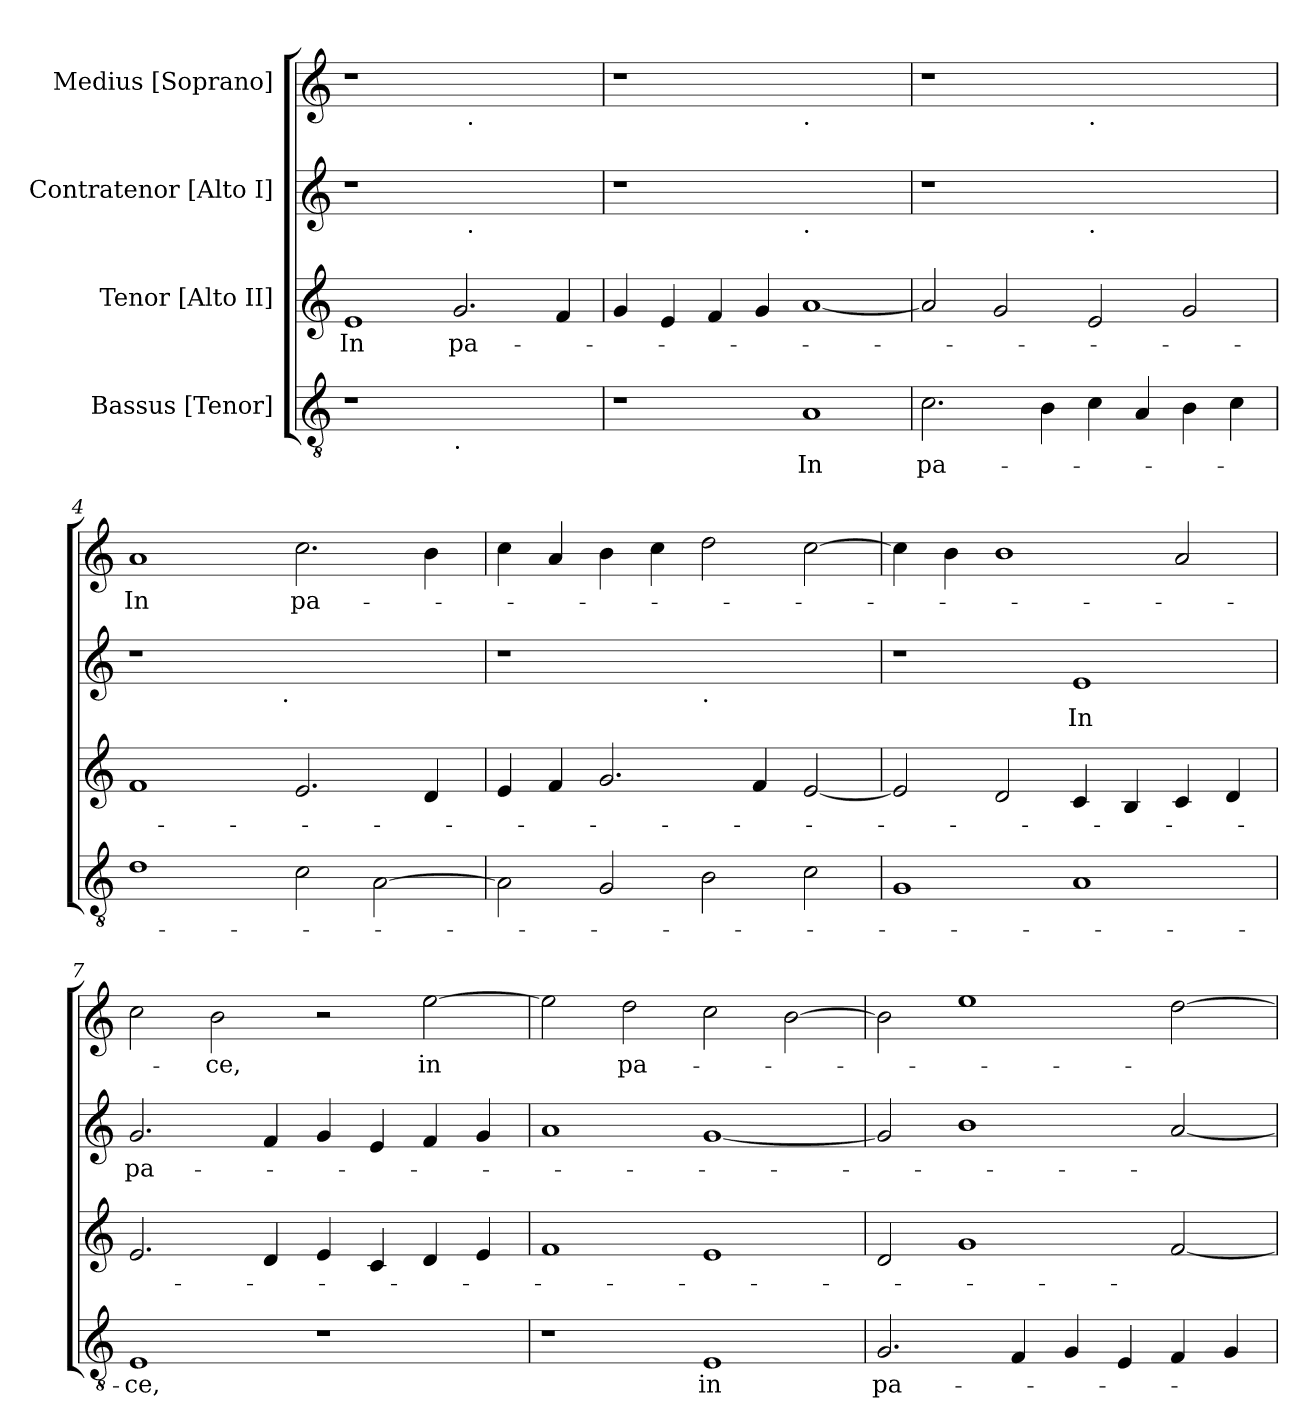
**kern	**text	**kern	**text	**kern	**text	**kern	**text
*part4	*part4	*part3	*part3	*part2	*part2	*part1	*part1
*staff4	*staff4	*staff3	*staff3	*staff2	*staff2	*staff1	*staff1
*I"Bassus [Tenor]	*	*I"Tenor [Alto II]	*	*I"Contratenor [Alto I]	*	*I"Medius [Soprano]	*
*clefGv2	*	*clefG2	*	*clefG2	*	*clefG2	*
*k[]	*	*k[]	*	*k[]	*	*k[]	*
*C:	*	*C:	*	*C:	*	*C:	*
=1	=1	=1	=1	=1	=1	=1	=1
!	!	!	!LO:LY:b	!	!	!	!
1r	.	1e	In	1r	.	1r	.
!LO:TX:b:t=.	!	!	!	!	!	!	!
!	!	!	!LO:LY:b	!	!	!	!
1ryy	.	2.g/	pa-	32ryy	.	32ryy	.
!	!	!	!	!	!	!LO:TX:b:t=.	!
!	!	!	!	!LO:TX:b:t=.	!	!	!
.	.	.	.	32%31ryy	.	32%31ryy	.
.	.	4f/	.	.	.	.	.
=2	=2	=2	=2	=2	=2	=2	=2
1r	.	4g/	.	1r	.	1r	.
.	.	4e/	.	.	.	.	.
.	.	4f/	.	.	.	.	.
.	.	4g/	.	.	.	.	.
!	!	!	!	!	!	!LO:TX:b:t=.	!
!	!	!	!	!LO:TX:b:t=.	!	!	!
!	!LO:LY:b	!	!	!	!	!	!
1A	In	[<1a	.	1ryy	.	1ryy	.
=3	=3	=3	=3	=3	=3	=3	=3
!	!LO:LY:b	!	!	!	!	!	!
2.c\	pa-	2a/]	.	1r	.	1r	.
.	.	2g/	.	.	.	.	.
4B\	.	.	.	.	.	.	.
!	!	!	!	!	!	!LO:TX:b:t=.	!
!	!	!	!	!LO:TX:b:t=.	!	!	!
4c\	.	2e/	.	1ryy	.	1ryy	.
4A/	.	.	.	.	.	.	.
4B\	.	2g/	.	.	.	.	.
4c\	.	.	.	.	.	.	.
=4	=4	=4	=4	=4	=4	=4	=4
!	!	!	!	!	!	!	!LO:LY:b
*	*	*	*	*^	*	*	*
1d	.	1f	.	1r	2ryy	.	1a	In
.	.	.	.	.	4...ryy	.	.	.
!	!	!	!	!	!LO:TX:b:t=.	!	!	!
.	.	.	.	.	1ryy	.	.	.
!	!	!	!	!	!	!	!	!LO:LY:b
2c\	.	2.e/	.	1ryy	.	.	2.cc\	pa-
[<2A\	.	.	.	.	.	.	.	.
.	.	4d/	.	.	.	.	4b\	.
.	.	.	.	.	32ryy	.	.	.
*	*	*	*	*v	*v	*	*	*
!!LO:LB:g=z
=5	=5	=5	=5	=5	=5	=5	=5
2A\]	.	4e/	.	1r	.	4cc\	.
.	.	4f/	.	.	.	4a/	.
2G/	.	2.g/	.	.	.	4b\	.
.	.	.	.	.	.	4cc\	.
!	!	!	!	!LO:TX:b:t=.	!	!	!
2B\	.	.	.	1ryy	.	2dd\	.
.	.	4f/	.	.	.	.	.
2c\	.	[<2e/	.	.	.	[>2cc\	.
=6	=6	=6	=6	=6	=6	=6	=6
1G	.	2e/]	.	1r	.	4cc\]	.
.	.	.	.	.	.	4b\	.
.	.	2d/	.	.	.	1b	.
!	!	!	!	!	!LO:LY:b	!	!
1A	.	4c/	.	1e	In	.	.
.	.	4B/	.	.	.	.	.
.	.	4c/	.	.	.	2a/	.
.	.	4d/	.	.	.	.	.
=7	=7	=7	=7	=7	=7	=7	=7
!	!LO:LY:b	!	!	!	!LO:LY:b	!	!
1E	-ce,	2.e/	.	2.g/	pa-	2cc\	.
!	!	!	!	!	!	!	!LO:LY:b
.	.	.	.	.	.	2b\	-ce,
.	.	4d/	.	4f/	.	.	.
1r	.	4e/	.	4g/	.	2r	.
.	.	4c/	.	4e/	.	.	.
!	!	!	!	!	!	!	!LO:LY:b
.	.	4d/	.	4f/	.	[>2ee\	in
.	.	4e/	.	4g/	.	.	.
=8	=8	=8	=8	=8	=8	=8	=8
1r	.	1f	.	1a	.	2ee\]	.
!	!	!	!	!	!	!	!LO:LY:b
.	.	.	.	.	.	2dd\	pa-
!	!LO:LY:b	!	!	!	!	!	!
1E	in	1e	.	[<1g	.	2cc\	.
.	.	.	.	.	.	[>2b\	.
=9	=9	=9	=9	=9	=9	=9	=9
!	!LO:LY:b	!	!	!	!	!	!
2.G/	pa-	2d/	.	2g/]	.	2b\]	.
.	.	1g	.	1b	.	1ee	.
4F/	.	.	.	.	.	.	.
4G/	.	.	.	.	.	.	.
4E/	.	.	.	.	.	.	.
4F/	.	[<2f/	.	[<2a/	.	[<2dd\	.
4G/	.	.	.	.	.	.	.
=	=	=	=	=	=	=	=
*-	*-	*-	*-	*-	*-	*-	*-
